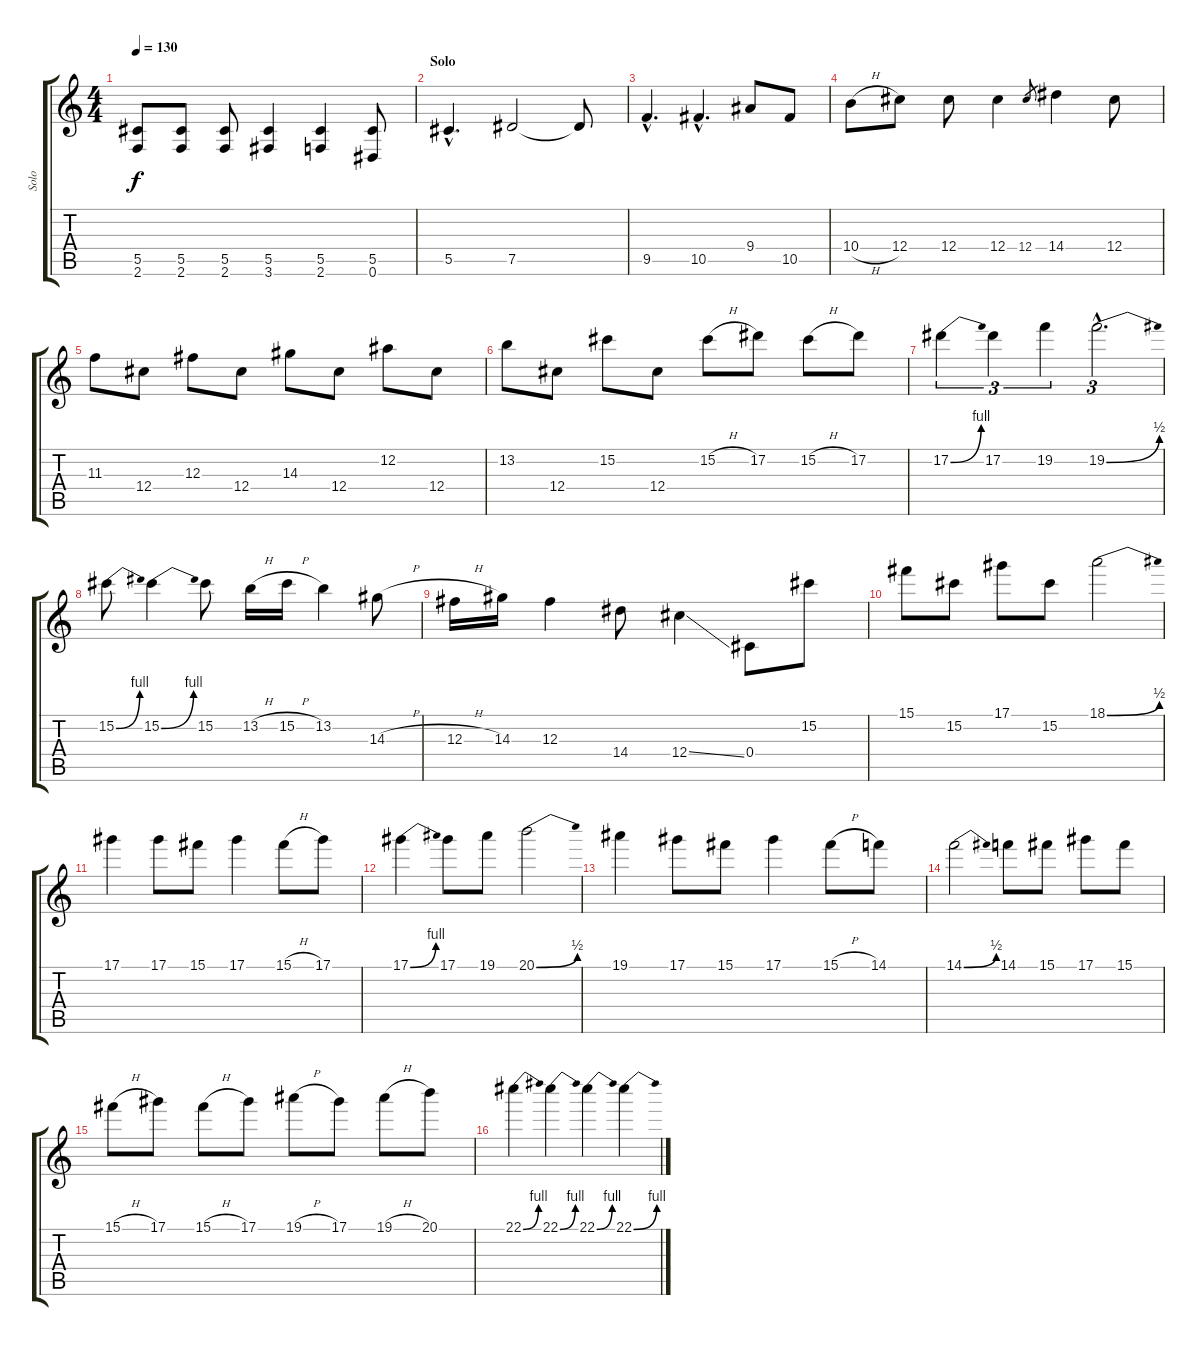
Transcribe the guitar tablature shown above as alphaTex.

\track ("Solo" "Solo") {instrument overdrivenguitar}
\staff {score tabs}
\tuning (Eb4 Bb3 Gb3 Db3 Ab2 Eb2) {hide}
\ts (4 4)
\tempo 130
\clef g2
\ks c
(5.5 2.6).8{dy f} (5.5 2.6).8 (5.5 2.6).8 (5.5 3.6).4 (5.5 2.6).4 (5.5 0.6).8 |
\section ("" "Solo")
5.5{hac}.4{d} 7.5.2 7.5{t}.8 |
9.5{hac}.4{d} 10.5{hac}.4{d} 9.4.8 10.5.8 |
10.4{h}.8 12.4.8 12.4.8 12.4.4 12.4.8{gr} 14.4.4 12.4.8 |
11.3.8 12.4.8 12.3.8 12.4.8 14.3.8 12.4.8 12.2.8 12.4.8 |
13.2.8 12.4.8 15.2.8 12.4.8 15.2{h}.8 17.2.8 15.2{h}.8 17.2.8 |
17.2{be (bend 0 0 60 4)}.4{tu (3 2)} 17.2.4{tu (3 2)} 19.2.4{tu (3 2)} 19.2{be (bend 0 0 60 2) hac}.2{d tu (3 2)} |
15.2{be (bend 0 0 60 4)}.8 15.2{be (bend 0 0 60 4)}.4 15.2.8 13.2{h}.16 15.2{h}.16 13.2.4 14.3{h}.8 |
12.3{h}.16 14.3.16 12.3.4 14.4.8 12.4{ss}.4 0.4.8 15.2.8 |
15.1.8 15.2.8 17.1.8 15.2.8 18.1{be (bend 0 0 60 2)}.2 |
17.1.4 17.1.8 15.1.8 17.1.4 15.1{h}.8 17.1.8 |
17.1{be (bend 0 0 60 4)}.4 17.1.8 19.1.8 20.1{be (bend 0 0 60 2)}.2 |
19.1.4 17.1.8 15.1.8 17.1.4 15.1{h}.8 14.1.8 |
14.1{be (bend 0 0 60 2)}.2 14.1.8 15.1.8 17.1.8 15.1.8 |
15.1{h}.8 17.1.8 15.1{h}.8 17.1.8 19.1{h}.8 17.1.8 19.1{h}.8 20.1.8 |
22.1{be (bend 0 0 60 4)}.4 22.1{be (bend 0 0 60 4)}.4 22.1{be (bend 0 0 60 4)}.4 22.1{be (bend 0 0 60 4)}.4
